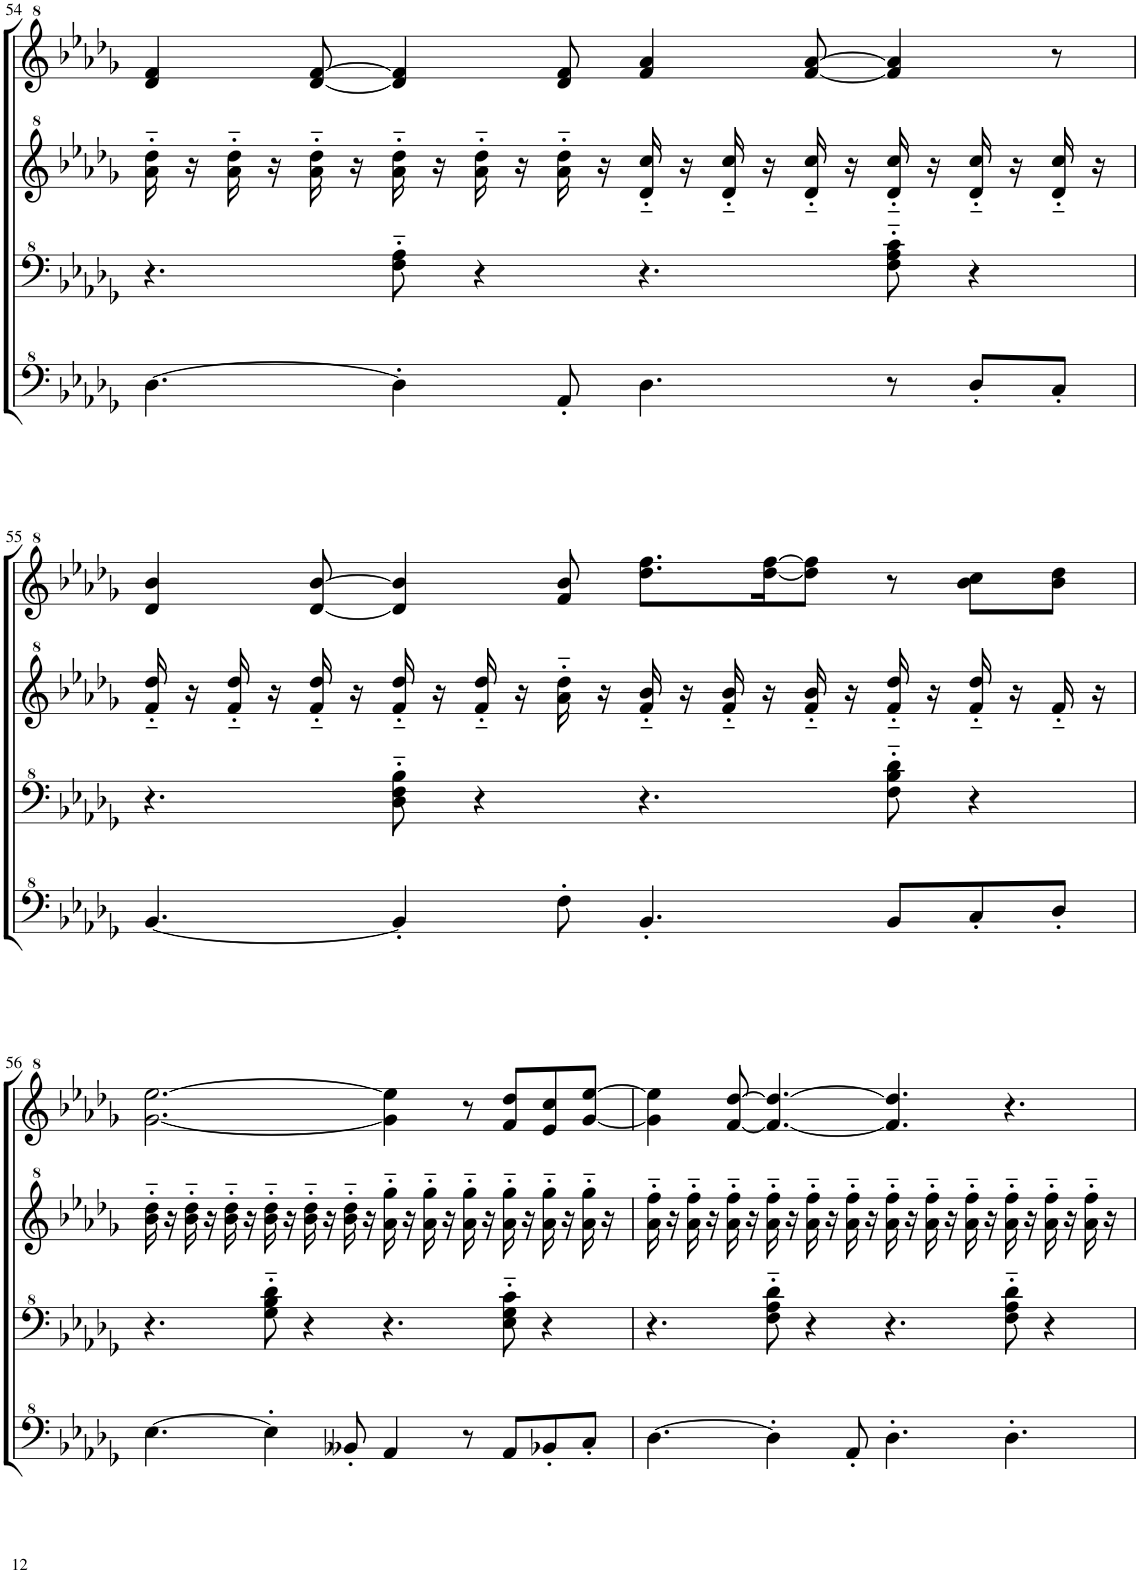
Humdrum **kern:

**kern	**kern	**kern	**kern
*part1	*part1	*part1	*part1
*staff4	*staff3	*staff2	*staff1
*I"Model III	*	*	*
!!LO:PB:g=z
*clefF^4	*clefF^4	*clefG^2	*clefG^2
*k[b-e-a-d-g-]	*k[b-e-a-d-g-]	*k[b-e-a-d-g-]	*k[b-e-a-d-g-]
*M12/8	*M12/8	*M12/8	*M12/8
=54	=54	=54	=54
[4.d-\	4.r	16aa-\'~ 16ddd-\'~	4dd-/ 4ff/
.	.	16r	.
.	.	16aa-\'~ 16ddd-\'~	.
.	.	16r	.
.	.	16aa-\'~ 16ddd-\'~	[8dd-/ [8ff/
.	.	16r	.
4d-'\]	8f\'~ 8a-\'~	16aa-\'~ 16ddd-\'~	4dd-/] 4ff/]
.	.	16r	.
.	4r	16aa-\'~ 16ddd-\'~	.
.	.	16r	.
8A-'/	.	16aa-\'~ 16ddd-\'~	8dd-/ 8ff/
.	.	16r	.
4.d-\	4.r	16dd-/'~ 16ccc/'~	4ff/ 4aa-/
.	.	16r	.
.	.	16dd-/'~ 16ccc/'~	.
.	.	16r	.
.	.	16dd-/'~ 16ccc/'~	[8ff/ [8aa-/
.	.	16r	.
8r	8f\'~ 8a-\'~ 8cc\'~	16dd-/'~ 16ccc/'~	4ff/] 4aa-/]
.	.	16r	.
8d-'/L	4r	16dd-/'~ 16ccc/'~	.
.	.	16r	.
8c'/J	.	16dd-/'~ 16ccc/'~	8r
.	.	16r	.
!!LO:LB:g=z
=55	=55	=55	=55
[4.B-/	4.r	16ff/'~ 16ddd-/'~	4dd-/ 4bb-/
.	.	16r	.
.	.	16ff/'~ 16ddd-/'~	.
.	.	16r	.
.	.	16ff/'~ 16ddd-/'~	[8dd-/ [8bb-/
.	.	16r	.
4B-'/]	8d-\'~ 8f\'~ 8b-\'~	16ff/'~ 16ddd-/'~	4dd-/] 4bb-/]
.	.	16r	.
.	4r	16ff/'~ 16ddd-/'~	.
.	.	16r	.
8f'\	.	16aa-\'~ 16ddd-\'~	8ff/ 8bb-/
.	.	16r	.
4.B-'/	4.r	16ff/'~ 16bb-/'~	8.ddd-\ 8.fff\L
.	.	16r	.
.	.	16ff/'~ 16bb-/'~	.
.	.	16r	[16ddd-\ [16fff\K
.	.	16ff/'~ 16bb-/'~	8ddd-\] 8fff\]J
.	.	16r	.
8B-/L	8f\'~ 8b-\'~ 8dd-\'~	16ff/'~ 16ddd-/'~	8r
.	.	16r	.
8c'/	4r	16ff/'~ 16ddd-/'~	8bb-\ 8ccc\L
.	.	16r	.
8d-'/J	.	16ff'~/	8bb-\ 8ddd-\J
.	.	16r	.
!!LO:LB:g=z
=56	=56	=56	=56
[4.e-\	4.r	16bb-\'~ 16ddd-\'~	[2.gg-\ [2.eee-\
.	.	16r	.
.	.	16bb-\'~ 16ddd-\'~	.
.	.	16r	.
.	.	16bb-\'~ 16ddd-\'~	.
.	.	16r	.
4e-'\]	8g-\'~ 8b-\'~ 8dd-\'~	16bb-\'~ 16ddd-\'~	.
.	.	16r	.
.	4r	16bb-\'~ 16ddd-\'~	.
.	.	16r	.
8B--X'/	.	16bb-\'~ 16ddd-\'~	.
.	.	16r	.
4A-/	4.r	16aa-\'~ 16ggg-\'~	4gg-\] 4eee-\]
.	.	16r	.
.	.	16aa-\'~ 16ggg-\'~	.
.	.	16r	.
8r	.	16aa-\'~ 16ggg-\'~	8r
.	.	16r	.
8A-/L	8e-\'~ 8g-\'~ 8cc\'~	16aa-\'~ 16ggg-\'~	8ff/ 8ddd-/L
.	.	16r	.
8B-X'/	4r	16aa-\'~ 16ggg-\'~	8ee-/ 8ccc/
.	.	16r	.
8c'/J	.	16aa-\'~ 16ggg-\'~	[8gg-/ [8eee-/J
.	.	16r	.
=57	=57	=57	=57
[4.d-\	4.r	16aa-\'~ 16fff\'~	4gg-\] 4eee-\]
.	.	16r	.
.	.	16aa-\'~ 16fff\'~	.
.	.	16r	.
.	.	16aa-\'~ 16fff\'~	[8ff/ [8ddd-/
.	.	16r	.
4d-'\]	8f\'~ 8a-\'~ 8dd-\'~	16aa-\'~ 16fff\'~	4.ff/_ 4.ddd-/_
.	.	16r	.
.	4r	16aa-\'~ 16fff\'~	.
.	.	16r	.
8A-'/	.	16aa-\'~ 16fff\'~	.
.	.	16r	.
4.d-'\	4.r	16aa-\'~ 16fff\'~	4.ff/] 4.ddd-/]
.	.	16r	.
.	.	16aa-\'~ 16fff\'~	.
.	.	16r	.
.	.	16aa-\'~ 16fff\'~	.
.	.	16r	.
4.d-'\	8f\'~ 8a-\'~ 8dd-\'~	16aa-\'~ 16fff\'~	4.r
.	.	16r	.
.	4r	16aa-\'~ 16fff\'~	.
.	.	16r	.
.	.	16aa-\'~ 16fff\'~	.
.	.	16r	.
=	=	=	=
*-	*-	*-	*-
